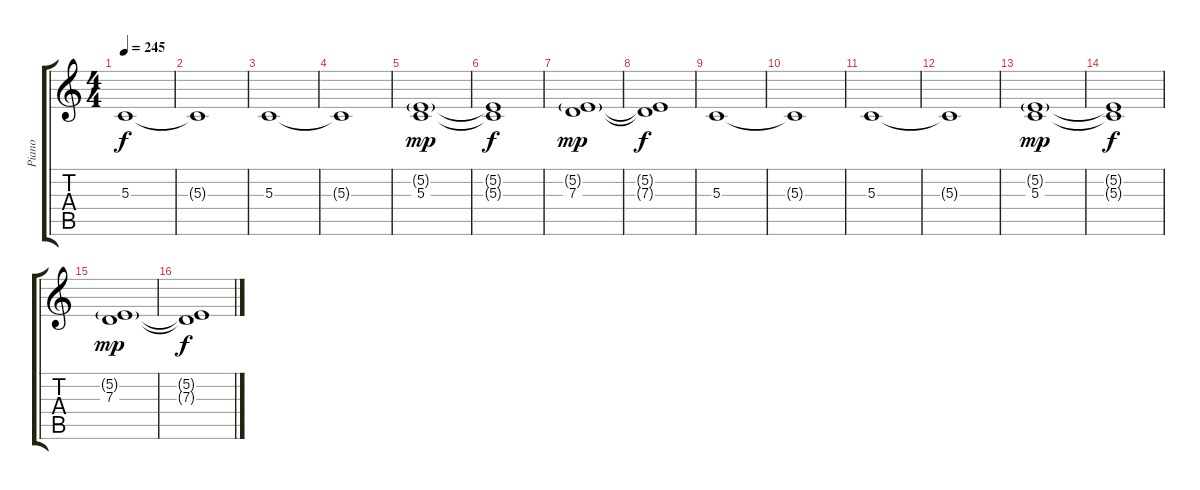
\track ("Piano" "Piano") {instrument electricgrandpiano}
\staff {score tabs}
\tuning (E4 B3 G3 D3 A2 E2) {hide}
\ts (4 4)
\tempo 245
\clef g2
\ks c
5.3.1{dy f} |
5.3{t}.1 |
5.3.1 |
5.3{t}.1 |
(5.2{g} 5.3).1{dy mp} |
(5.2{t} 5.3{t}).1{dy f} |
(5.2{g} 7.3).1{dy mp} |
(5.2{t} 7.3{t}).1{dy f} |
5.3.1 |
5.3{t}.1 |
5.3.1 |
5.3{t}.1 |
(5.2{g} 5.3).1{dy mp} |
(5.2{t} 5.3{t}).1{dy f} |
(5.2{g} 7.3).1{dy mp} |
(5.2{t} 7.3{t}).1{dy f}
